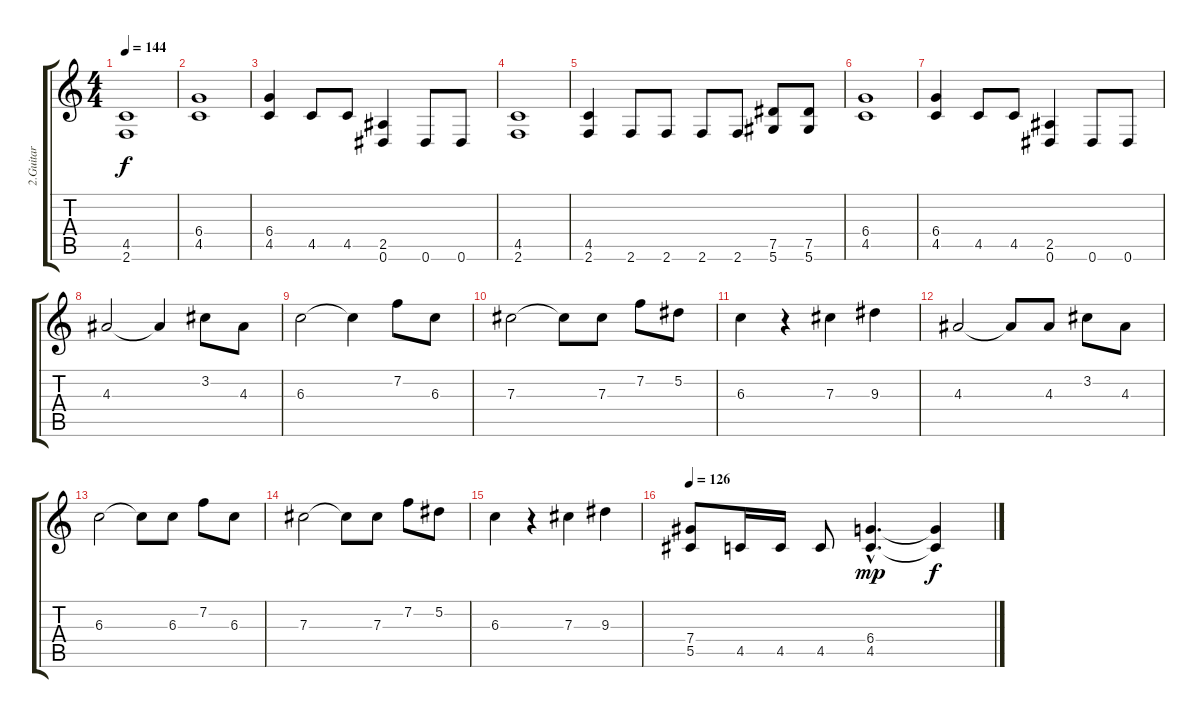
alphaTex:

\track ("2.Guitar" "2.Guitar") {instrument distortionguitar}
\staff {score tabs}
\tuning (Eb4 Bb3 Gb3 Db3 Ab2 Eb2) {hide}
\ts (4 4)
\tempo 144
\clef g2
\ks c
(4.5 2.6).1{dy f} |
(6.4 4.5).1 |
(6.4 4.5).4 4.5.8 4.5.8 (2.5 0.6).4 0.6.8 0.6.8 |
(4.5 2.6).1 |
(4.5 2.6).4 2.6.8 2.6.8 2.6.8 2.6.8 (7.5 5.6).8 (7.5 5.6).8 |
(6.4 4.5).1 |
(6.4 4.5).4 4.5.8 4.5.8 (2.5 0.6).4 0.6.8 0.6.8 |
4.3.2{volume 16} 4.3{t}.4 3.2.8 4.3.8 |
6.3.2 6.3{t}.4 7.2.8 6.3.8 |
7.3.2 7.3{t}.8 7.3.8 7.2.8 5.2.8 |
6.3.4 r.4 7.3.4 9.3.4 |
4.3.2 4.3{t}.8 4.3.8 3.2.8 4.3.8 |
6.3.2 6.3{t}.8 6.3.8 7.2.8 6.3.8 |
7.3.2 7.3{t}.8 7.3.8 7.2.8 5.2.8 |
6.3.4 r.4 7.3.4 9.3.4 |
\tempo 126
(7.4 5.5).8 4.5.16 4.5.16 4.5.8 (6.4{hac} 4.5{hac}).4{d dy mp} (6.4{t} 4.5{t}).4{dy f}
